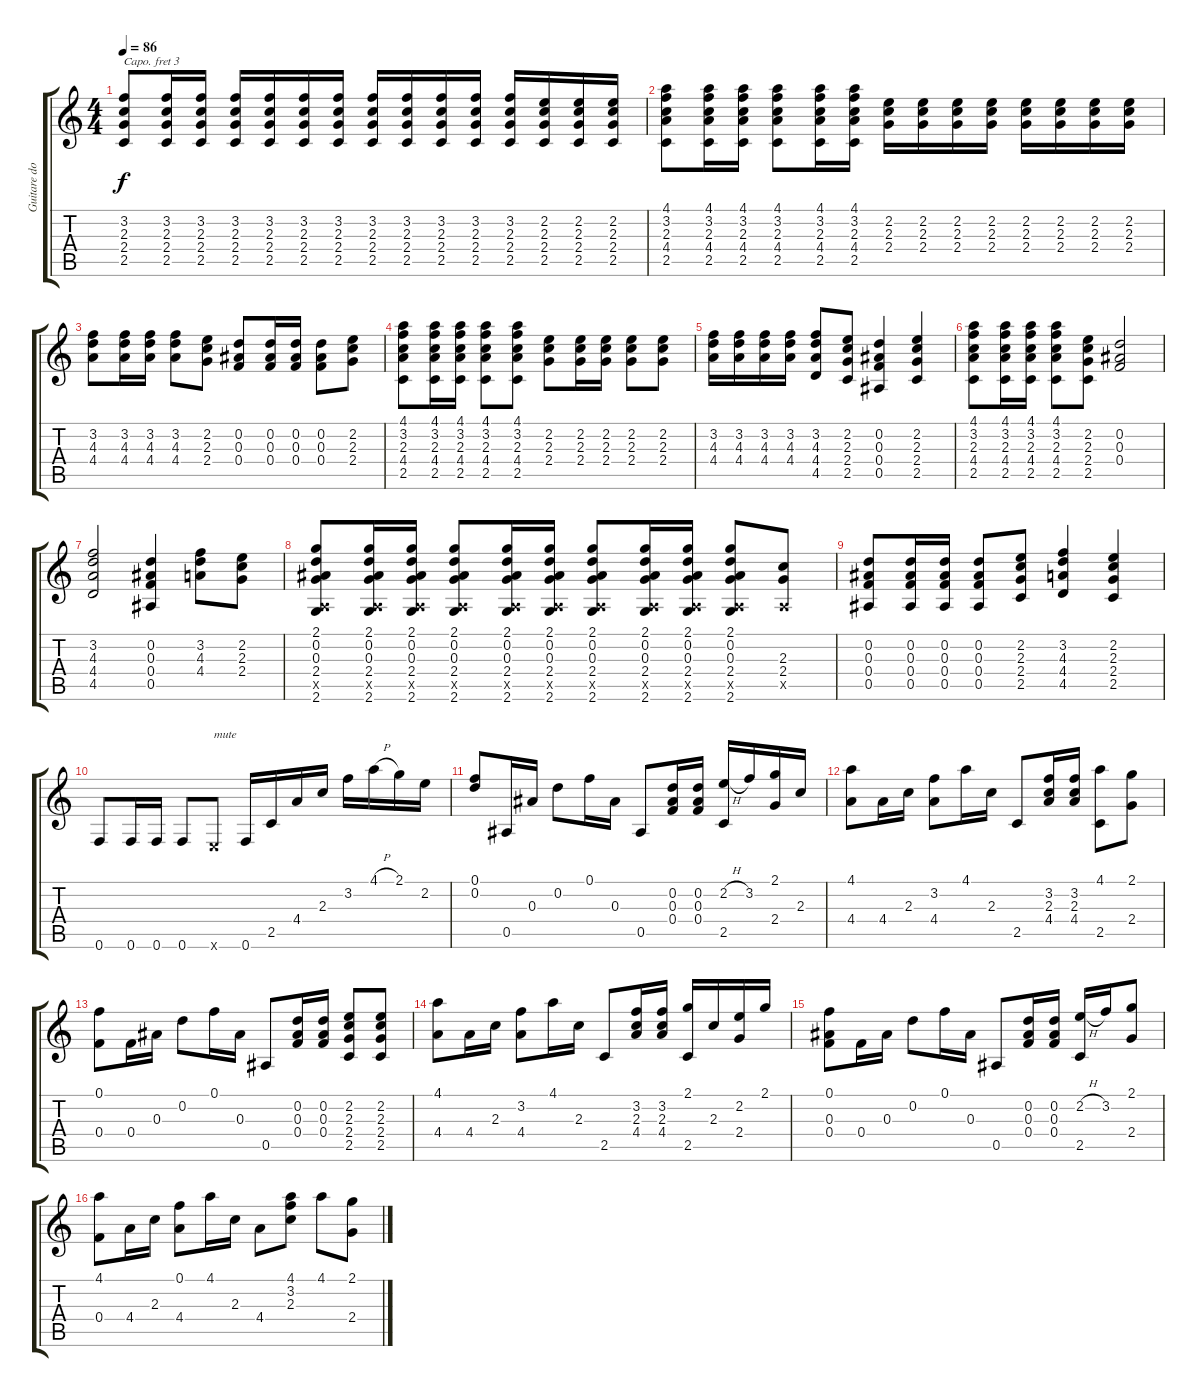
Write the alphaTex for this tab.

\track ("Guitare dobro open G" "Guitare do") {instrument acousticguitarsteel}
\staff {score tabs}
\capo 3
\tuning (D4 B3 G3 D3 G2 D2) {hide}
\ts (4 4)
\tempo 86
\clef g2
\ks c
(3.2 2.3 2.4 2.5).8{dy f} (3.2 2.3 2.4 2.5).16 (3.2 2.3 2.4 2.5).16 (3.2 2.3 2.4 2.5).16 (3.2 2.3 2.4 2.5).16 (3.2 2.3 2.4 2.5).16 (3.2 2.3 2.4 2.5).16 (3.2 2.3 2.4 2.5).16 (3.2 2.3 2.4 2.5).16 (3.2 2.3 2.4 2.5).16 (3.2 2.3 2.4 2.5).16 (3.2 2.3 2.4 2.5).16 (2.2 2.3 2.4 2.5).16 (2.2 2.3 2.4 2.5).16 (2.2 2.3 2.4 2.5).16 |
(4.1 3.2 2.3 4.4 2.5).8 (4.1 3.2 2.3 4.4 2.5).16 (4.1 3.2 2.3 4.4 2.5).16 (4.1 3.2 2.3 4.4 2.5).8 (4.1 3.2 2.3 4.4 2.5).16 (4.1 3.2 2.3 4.4 2.5).16 (2.2 2.3 2.4).16 (2.2 2.3 2.4).16 (2.2 2.3 2.4).16 (2.2 2.3 2.4).16 (2.2 2.3 2.4).16 (2.2 2.3 2.4).16 (2.2 2.3 2.4).16 (2.2 2.3 2.4).16 |
(3.2 4.3 4.4).8 (3.2 4.3 4.4).16 (3.2 4.3 4.4).16 (3.2 4.3 4.4).8 (2.2 2.3 2.4).8 (0.2 0.3 0.4).8 (0.2 0.3 0.4).16 (0.2 0.3 0.4).16 (0.2 0.3 0.4).8 (2.2 2.3 2.4).8 |
(4.1 3.2 2.3 4.4 2.5).8 (4.1 3.2 2.3 4.4 2.5).16 (4.1 3.2 2.3 4.4 2.5).16 (4.1 3.2 2.3 4.4 2.5).8 (4.1 3.2 2.3 4.4 2.5).8 (2.2 2.3 2.4).8 (2.2 2.3 2.4).16 (2.2 2.3 2.4).16 (2.2 2.3 2.4).8 (2.2 2.3 2.4).8 |
(3.2 4.3 4.4).16 (3.2 4.3 4.4).16 (3.2 4.3 4.4).16 (3.2 4.3 4.4).16 (3.2 4.3 4.4 4.5).8 (2.2 2.3 2.4 2.5).8 (0.2 0.3 0.4 0.5).4 (2.2 2.3 2.4 2.5).4 |
(4.1 3.2 2.3 4.4 2.5).8 (4.1 3.2 2.3 4.4 2.5).16 (4.1 3.2 2.3 4.4 2.5).16 (4.1 3.2 2.3 4.4 2.5).8 (2.2 2.3 2.4 2.5).8 (0.2 0.3 0.4).2 |
(3.2 4.3 4.4 4.5).2 (0.2 0.3 0.4 0.5).4 (3.2 4.3 4.4).8 (2.2 2.3 2.4).8 |
(2.1 0.2 0.3 2.4 -1.5{x} 2.6).8 (2.1 0.2 0.3 2.4 -1.5{x} 2.6).16 (2.1 0.2 0.3 2.4 -1.5{x} 2.6).16 (2.1 0.2 0.3 2.4 -1.5{x} 2.6).8 (2.1 0.2 0.3 2.4 -1.5{x} 2.6).16 (2.1 0.2 0.3 2.4 -1.5{x} 2.6).16 (2.1 0.2 0.3 2.4 -1.5{x} 2.6).8 (2.1 0.2 0.3 2.4 -1.5{x} 2.6).16 (2.1 0.2 0.3 2.4 -1.5{x} 2.6).16 (2.1 0.2 0.3 2.4 -1.5{x} 2.6).8 (2.3 2.4 -1.5{x}).8 |
(0.2 0.3 0.4 0.5).8 (0.2 0.3 0.4 0.5).16 (0.2 0.3 0.4 0.5).16 (0.2 0.3 0.4 0.5).8 (2.2 2.3 2.4 2.5).8 (3.2 4.3 4.4 4.5).4 (2.2 2.3 2.4 2.5).4 |
0.6.8 0.6.16 0.6.16 0.6.8 -1.6{x}.8{txt "mute"} 0.6.16 2.5.16 4.4.16 2.3.16 3.2.16 4.1{h}.16 2.1.16 2.2.16 |
(0.1 0.2).8 0.5.16 0.3.16 0.2.8 0.1.16 0.3.16 0.5.8 (0.2 0.3 0.4).16 (0.2 0.3 0.4).16 (2.2{h} 2.5).16 3.2.16 (2.1 2.4).16 2.3.16 |
(4.1 4.4).8 4.4.16 2.3.16 (3.2 4.4).8 4.1.16 2.3.16 2.5.8 (3.2 2.3 4.4).16 (3.2 2.3 4.4).16 (4.1 2.5).8 (2.1 2.4).8 |
(0.1 0.4).8 0.4.16 0.3.16 0.2.8 0.1.16 0.3.16 0.5.8 (0.2 0.3 0.4).16 (0.2 0.3 0.4).16 (2.2 2.3 2.4 2.5).8 (2.2 2.3 2.4 2.5).8 |
(4.1 4.4).8 4.4.16 2.3.16 (3.2 4.4).8 4.1.16 2.3.16 2.5.8 (3.2 2.3 4.4).16 (3.2 2.3 4.4).16 (2.1 2.5).16 2.3.16 (2.2 2.4).16 2.1.16 |
(0.1 0.3 0.4).8 0.4.16 0.3.16 0.2.8 0.1.16 0.3.16 0.5.8 (0.2 0.3 0.4).16 (0.2 0.3 0.4).16 (2.2{h} 2.5).16 3.2.16 (2.1 2.4).8 |
(4.1 0.4).8 4.4.16 2.3.16 (0.1 4.4).8 4.1.16 2.3.16 4.4.8 (4.1 3.2 2.3).8 4.1.8 (2.1 2.4).8
